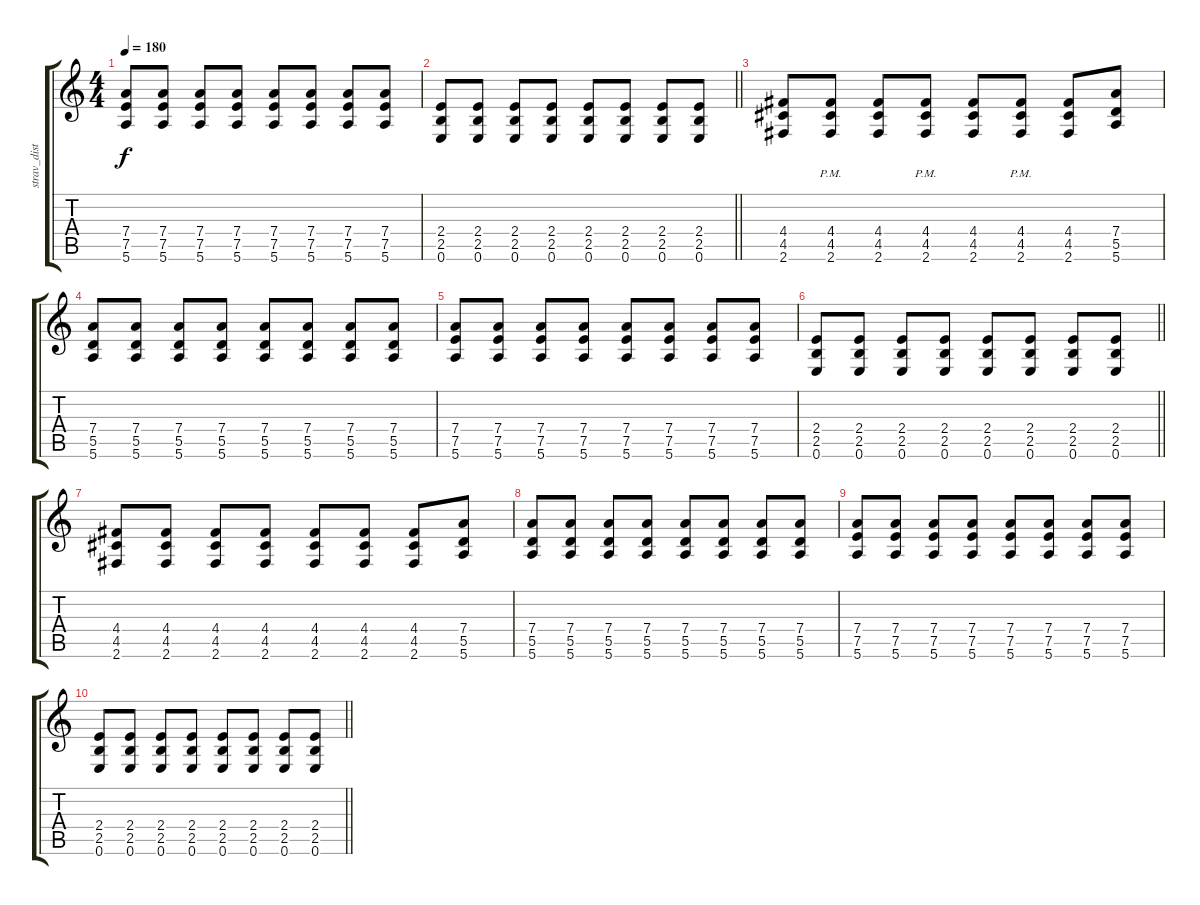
\track ("strav_dist" "strav_dist") {instrument distortionguitar}
\staff {score tabs}
\tuning (E4 B3 G3 D3 A2 E2) {hide}
\ts (4 4)
\tempo 180
\clef g2
\ks c
(7.4 7.5 5.6).8{dy f} (7.4 7.5 5.6).8 (7.4 7.5 5.6).8 (7.4 7.5 5.6).8 (7.4 7.5 5.6).8 (7.4 7.5 5.6).8 (7.4 7.5 5.6).8 (7.4 7.5 5.6).8 |
\barLineRight lightlight
(2.4 2.5 0.6).8 (2.4 2.5 0.6).8 (2.4 2.5 0.6).8 (2.4 2.5 0.6).8 (2.4 2.5 0.6).8 (2.4 2.5 0.6).8 (2.4 2.5 0.6).8 (2.4 2.5 0.6).8 |
(4.4 4.5 2.6).8 (4.4{pm} 4.5{pm} 2.6{pm}).8 (4.4 4.5 2.6).8 (4.4{pm} 4.5{pm} 2.6{pm}).8 (4.4 4.5 2.6).8 (4.4{pm} 4.5{pm} 2.6{pm}).8 (4.4 4.5 2.6).8 (7.4 5.5 5.6).8 |
(7.4 5.5 5.6).8 (7.4 5.5 5.6).8 (7.4 5.5 5.6).8 (7.4 5.5 5.6).8 (7.4 5.5 5.6).8 (7.4 5.5 5.6).8 (7.4 5.5 5.6).8 (7.4 5.5 5.6).8 |
(7.4 7.5 5.6).8 (7.4 7.5 5.6).8 (7.4 7.5 5.6).8 (7.4 7.5 5.6).8 (7.4 7.5 5.6).8 (7.4 7.5 5.6).8 (7.4 7.5 5.6).8 (7.4 7.5 5.6).8 |
\barLineRight lightlight
(2.4 2.5 0.6).8 (2.4 2.5 0.6).8 (2.4 2.5 0.6).8 (2.4 2.5 0.6).8 (2.4 2.5 0.6).8 (2.4 2.5 0.6).8 (2.4 2.5 0.6).8 (2.4 2.5 0.6).8 |
(4.4 4.5 2.6).8 (4.4 4.5 2.6).8 (4.4 4.5 2.6).8 (4.4 4.5 2.6).8 (4.4 4.5 2.6).8 (4.4 4.5 2.6).8 (4.4 4.5 2.6).8 (7.4 5.5 5.6).8 |
(7.4 5.5 5.6).8 (7.4 5.5 5.6).8 (7.4 5.5 5.6).8 (7.4 5.5 5.6).8 (7.4 5.5 5.6).8 (7.4 5.5 5.6).8 (7.4 5.5 5.6).8 (7.4 5.5 5.6).8 |
(7.4 7.5 5.6).8 (7.4 7.5 5.6).8 (7.4 7.5 5.6).8 (7.4 7.5 5.6).8 (7.4 7.5 5.6).8 (7.4 7.5 5.6).8 (7.4 7.5 5.6).8 (7.4 7.5 5.6).8 |
\barLineRight lightlight
(2.4 2.5 0.6).8 (2.4 2.5 0.6).8 (2.4 2.5 0.6).8 (2.4 2.5 0.6).8 (2.4 2.5 0.6).8 (2.4 2.5 0.6).8 (2.4 2.5 0.6).8 (2.4 2.5 0.6).8
